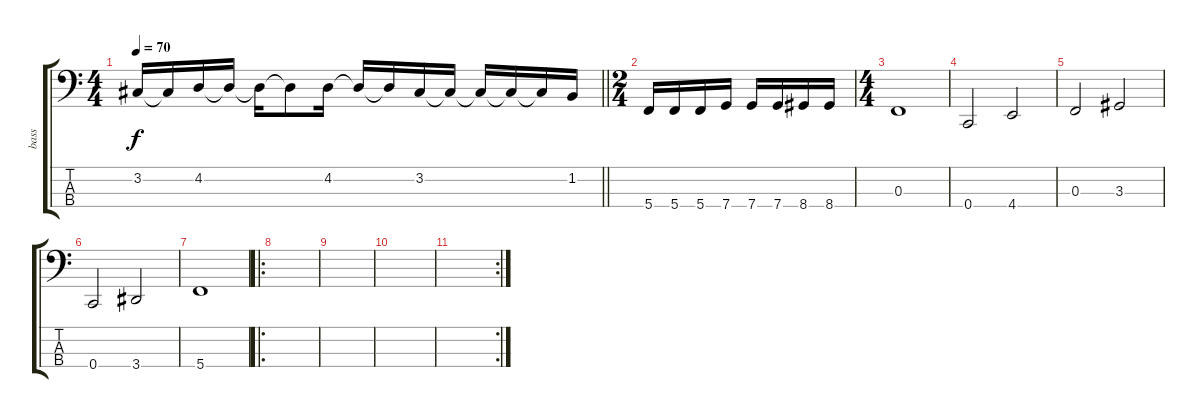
\track ("bass" "bass") {instrument electricbassfinger}
\staff {score tabs}
\tuning (Eb2 Bb1 F1 C1) {hide}
\ts (4 4)
\tempo 70
\clef f4
\barLineRight lightlight
\ks c
3.2{t}.16{dy f} 3.2{t}.16 4.2.16 4.2{t}.16 4.2{t}.16 4.2{t}.8 4.2.16 4.2{t}.16 4.2{t}.16 3.2.16 3.2{t}.16 3.2{t}.16 3.2{t}.16 3.2{t}.16 1.2.16 |
\ts (2 4)
5.4.16 5.4.16 5.4.16 7.4.16 7.4.16 7.4.16 8.4.16 8.4.16 |
\ts (4 4)
0.3.1 |
0.4.2 4.4.2 |
0.3.2 3.3.2 |
0.4.2 3.4.2 |
5.4.1 |
\ro
|
|
|
\rc 2
